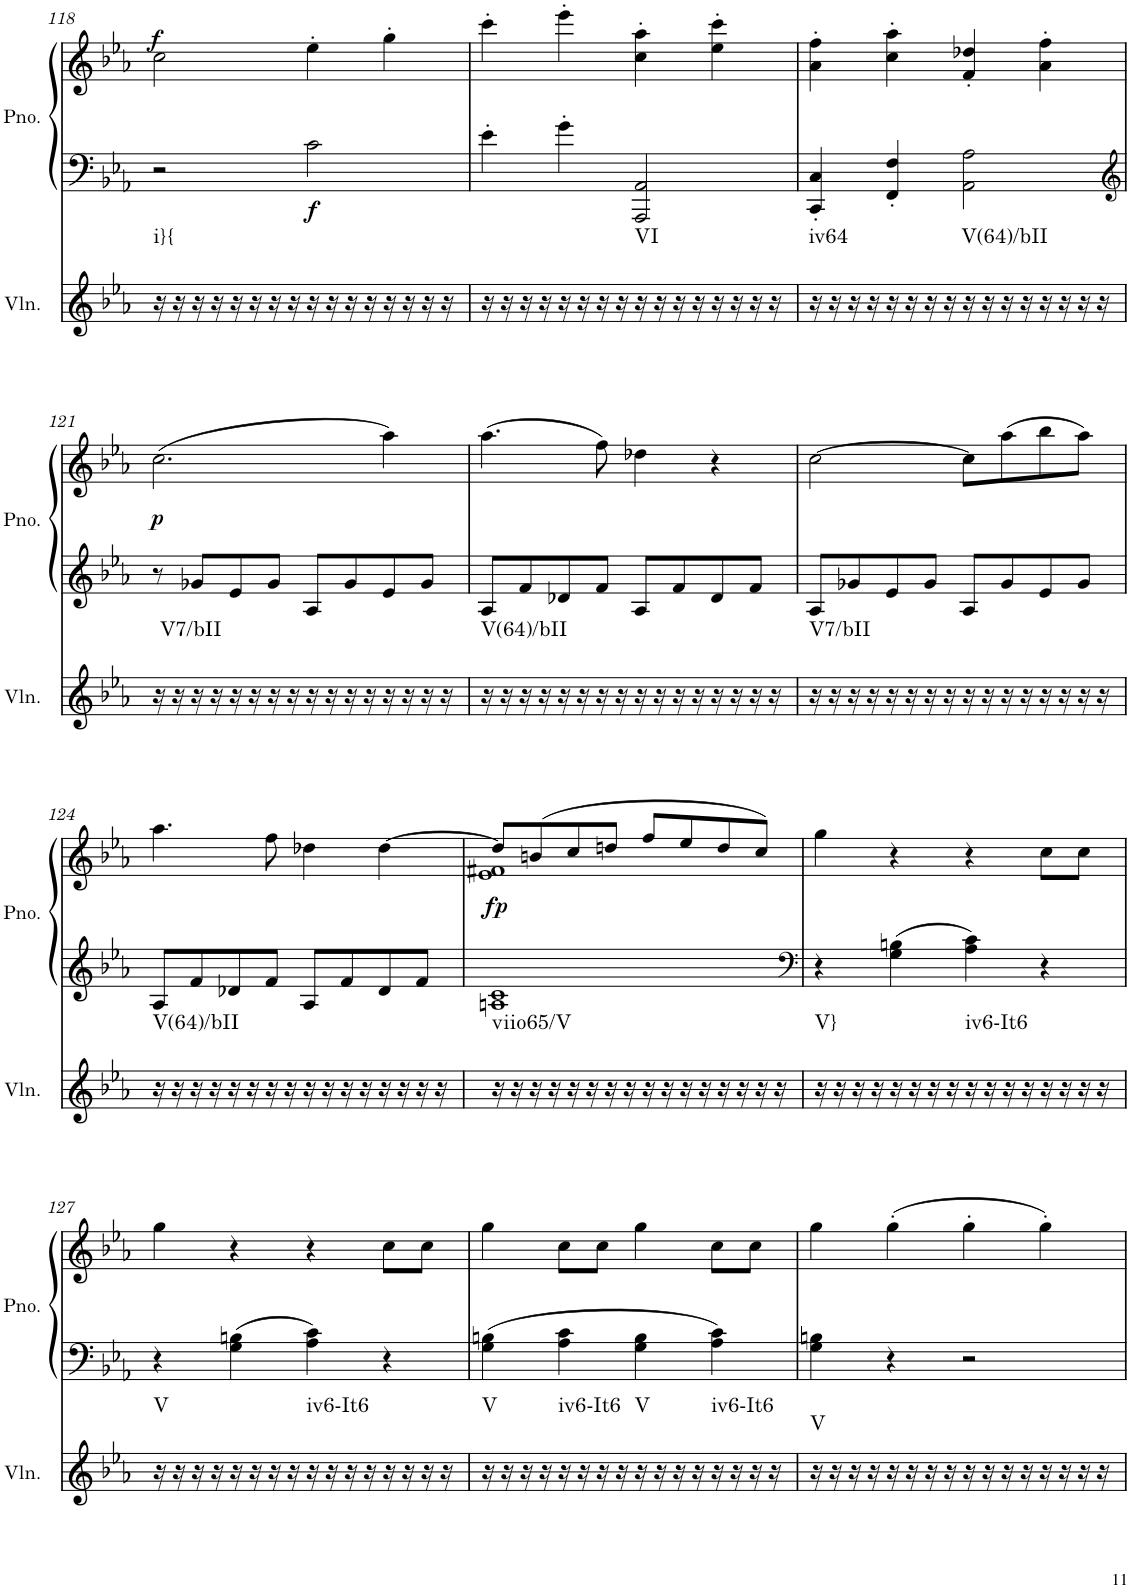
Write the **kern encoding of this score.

**kern	**harte	**kern	**kern	**dynam
*part2	*part2	*part1	*part1	*part1
*staff3	*	*staff2	*staff1	*staff1/2
*I"Violin	*	*I"Piano	*	*
*I'Vln.	*	*I'Pno.	*	*
!!LO:PB:g=z
*clefG2	*	*clefF4	*clefG2	*
*k[b-e-a-]	*	*k[b-e-a-]	*k[b-e-a-]	*
*M4/4	*	*M4/4	*M4/4	*
*met(c)	*	*met(c)	*met(c)	*
=118	=118	=118	=118	=118
!	!LO:H:kt=i}{	!	!	!LO:DY:a
16r	N	2r	2cc\	f
16r	.	.	.	.
16r	.	.	.	.
16r	.	.	.	.
16r	.	.	.	.
16r	.	.	.	.
16r	.	.	.	.
16r	.	.	.	.
!	!	!	!	!LO:DY:b=2
16r	.	2c\	4ee-'\	f
16r	.	.	.	.
16r	.	.	.	.
16r	.	.	.	.
16r	.	.	4gg'\	.
16r	.	.	.	.
16r	.	.	.	.
16r	.	.	.	.
=119	=119	=119	=119	=119
16r	.	4e-'\	4ccc'\	.
16r	.	.	.	.
16r	.	.	.	.
16r	.	.	.	.
16r	.	4g'\	4eee-'\	.
16r	.	.	.	.
16r	.	.	.	.
16r	.	.	.	.
!	!LO:H:kt=VI	!	!	!
16r	N	2AAA-/ 2AA-/	4cc\' 4aa-\'	.
16r	.	.	.	.
16r	.	.	.	.
16r	.	.	.	.
16r	.	.	4ee-\' 4ccc\'	.
16r	.	.	.	.
16r	.	.	.	.
16r	.	.	.	.
=120	=120	=120	=120	=120
!	!LO:H:kt=iv64	!	!	!
16r	N	4CC/' 4C/'	4a-\' 4ff\'	.
16r	.	.	.	.
16r	.	.	.	.
16r	.	.	.	.
16r	.	4FF/' 4F/'	4cc\' 4aa-\'	.
16r	.	.	.	.
16r	.	.	.	.
16r	.	.	.	.
!	!LO:H:kt=V(64)/bII	!	!	!
16r	N	2AA-\ 2A-\	4f/' 4dd-X/'	.
16r	.	.	.	.
16r	.	.	.	.
16r	.	.	.	.
16r	.	.	4a-\' 4ff\'	.
16r	.	.	.	.
16r	.	.	.	.
16r	.	.	.	.
!!LO:LB:g=z
=121	=121	=121	=121	=121
*	*	*clefG2	*	*
!	!LO:H:kt=V7/bII	!	!	!LO:DY:b
16r	N	8r	(2.cc\	p
16r	.	.	.	.
16r	.	8g-X/L	.	.
16r	.	.	.	.
16r	.	8e-/	.	.
16r	.	.	.	.
16r	.	8g-/J	.	.
16r	.	.	.	.
16r	.	8A-/L	.	.
16r	.	.	.	.
16r	.	8g-/	.	.
16r	.	.	.	.
16r	.	8e-/	4aa-\)	.
16r	.	.	.	.
16r	.	8g-/J	.	.
16r	.	.	.	.
=122	=122	=122	=122	=122
!	!LO:H:kt=V(64)/bII	!	!	!
16r	N	8A-/L	(4.aa-\	.
16r	.	.	.	.
16r	.	8f/	.	.
16r	.	.	.	.
16r	.	8d-X/	.	.
16r	.	.	.	.
16r	.	8f/J	8ff\)	.
16r	.	.	.	.
16r	.	8A-/L	4dd-X\	.
16r	.	.	.	.
16r	.	8f/	.	.
16r	.	.	.	.
16r	.	8d-/	4r	.
16r	.	.	.	.
16r	.	8f/J	.	.
16r	.	.	.	.
=123	=123	=123	=123	=123
!	!LO:H:kt=V7/bII	!	!	!
16r	N	8A-/L	[2cc\	.
16r	.	.	.	.
16r	.	8g-X/	.	.
16r	.	.	.	.
16r	.	8e-/	.	.
16r	.	.	.	.
16r	.	8g-/J	.	.
16r	.	.	.	.
16r	.	8A-/L	8cc\L]	.
16r	.	.	.	.
16r	.	8g-/	(8aa-\	.
16r	.	.	.	.
16r	.	8e-/	8bb-\	.
16r	.	.	.	.
16r	.	8g-/J	8aa-\J)	.
16r	.	.	.	.
!!LO:LB:g=z
=124	=124	=124	=124	=124
!	!LO:H:kt=V(64)/bII	!	!	!
16r	N	8A-/L	4.aa-\	.
16r	.	.	.	.
16r	.	8f/	.	.
16r	.	.	.	.
16r	.	8d-X/	.	.
16r	.	.	.	.
16r	.	8f/J	8ff\	.
16r	.	.	.	.
16r	.	8A-/L	4dd-X\	.
16r	.	.	.	.
16r	.	8f/	.	.
16r	.	.	.	.
16r	.	8d-/	[4dd-\	.
16r	.	.	.	.
16r	.	8f/J	.	.
16r	.	.	.	.
=125	=125	=125	=125	=125
*	*	*	*^	*
!	!LO:H:kt=viio65/V	!	!	!	!LO:DY:b
16r	N	1An 1c	8dd-/L]	1e- 1f#X	fp
16r	.	.	.	.	.
16r	.	.	(8bn/	.	.
16r	.	.	.	.	.
16r	.	.	8cc/	.	.
16r	.	.	.	.	.
16r	.	.	8ddn/J	.	.
16r	.	.	.	.	.
16r	.	.	8ff/L	.	.
16r	.	.	.	.	.
16r	.	.	8ee-/	.	.
16r	.	.	.	.	.
16r	.	.	8dd/	.	.
16r	.	.	.	.	.
16r	.	.	8cc/J)	.	.
16r	.	.	.	.	.
*	*	*	*v	*v	*
=126	=126	=126	=126	=126
*	*	*clefF4	*	*
!	!LO:H:kt=V}	!	!	!
16r	N	4r	4gg\	.
16r	.	.	.	.
16r	.	.	.	.
16r	.	.	.	.
16r	.	4G\ 4Bn\	4r	.
16r	.	.	.	.
16r	.	.	.	.
16r	.	.	.	.
!	!LO:H:kt=iv6-It6	!	!	!
16r	N	4A-\ 4c\	4r	.
16r	.	.	.	.
16r	.	.	.	.
16r	.	.	.	.
16r	.	4r	8cc\L	.
16r	.	.	.	.
16r	.	.	8cc\J	.
16r	.	.	.	.
!!LO:LB:g=z
=127	=127	=127	=127	=127
!	!LO:H:kt=V	!	!	!
16r	N	4r	4gg\	.
16r	.	.	.	.
16r	.	.	.	.
16r	.	.	.	.
16r	.	4G\ 4Bn\	4r	.
16r	.	.	.	.
16r	.	.	.	.
16r	.	.	.	.
!	!LO:H:kt=iv6-It6	!	!	!
16r	N	4A-\ 4c\	4r	.
16r	.	.	.	.
16r	.	.	.	.
16r	.	.	.	.
16r	.	4r	8cc\L	.
16r	.	.	.	.
16r	.	.	8cc\J	.
16r	.	.	.	.
=128	=128	=128	=128	=128
!	!LO:H:kt=V	!	!	!
16r	N	4G\ 4Bn\	4gg\	.
16r	.	.	.	.
16r	.	.	.	.
16r	.	.	.	.
!	!LO:H:kt=iv6-It6	!	!	!
16r	N	4A-\ 4c\	8cc\L	.
16r	.	.	.	.
16r	.	.	8cc\J	.
16r	.	.	.	.
!	!LO:H:kt=V	!	!	!
16r	N	4G\ 4B\	4gg\	.
16r	.	.	.	.
16r	.	.	.	.
16r	.	.	.	.
!	!LO:H:kt=iv6-It6	!	!	!
16r	N	4A-\ 4c\	8cc\L	.
16r	.	.	.	.
16r	.	.	8cc\J	.
16r	.	.	.	.
=129	=129	=129	=129	=129
!	!LO:H:kt=V	!	!	!
16r	N	4G\ 4Bn\	4gg\	.
16r	.	.	.	.
16r	.	.	.	.
16r	.	.	.	.
16r	.	4r	(4gg'\	.
16r	.	.	.	.
16r	.	.	.	.
16r	.	.	.	.
16r	.	2r	4gg'\	.
16r	.	.	.	.
16r	.	.	.	.
16r	.	.	.	.
16r	.	.	4gg'\)	.
16r	.	.	.	.
16r	.	.	.	.
16r	.	.	.	.
=	=	=	=	=
*-	*-	*-	*-	*-
